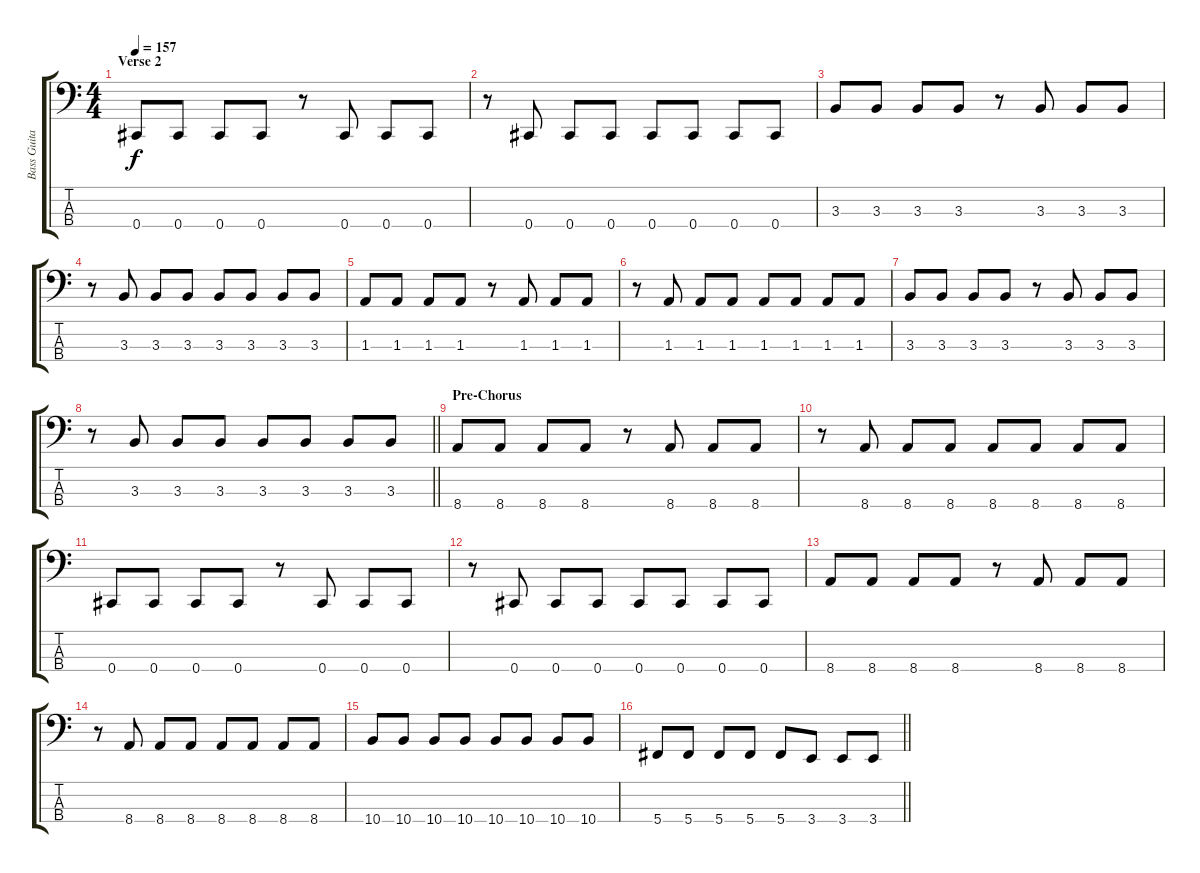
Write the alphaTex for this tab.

\track ("Bass Guitar" "Bass Guita") {instrument electricbassfinger}
\staff {score tabs}
\tuning (Gb2 Db2 Ab1 Db1) {hide}
\ts (4 4)
\section ("" "Verse 2")
\tempo 157
\clef f4
\ks c
0.4.8{dy f} 0.4.8 0.4.8 0.4.8 r.8 0.4.8 0.4.8 0.4.8 |
r.8 0.4.8 0.4.8 0.4.8 0.4.8 0.4.8 0.4.8 0.4.8 |
3.3.8 3.3.8 3.3.8 3.3.8 r.8 3.3.8 3.3.8 3.3.8 |
r.8 3.3.8 3.3.8 3.3.8 3.3.8 3.3.8 3.3.8 3.3.8 |
1.3.8 1.3.8 1.3.8 1.3.8 r.8 1.3.8 1.3.8 1.3.8 |
r.8 1.3.8 1.3.8 1.3.8 1.3.8 1.3.8 1.3.8 1.3.8 |
3.3.8 3.3.8 3.3.8 3.3.8 r.8 3.3.8 3.3.8 3.3.8 |
\barLineRight lightlight
r.8 3.3.8 3.3.8 3.3.8 3.3.8 3.3.8 3.3.8 3.3.8 |
\section ("" "Pre-Chorus")
8.4.8 8.4.8 8.4.8 8.4.8 r.8 8.4.8 8.4.8 8.4.8 |
r.8 8.4.8 8.4.8 8.4.8 8.4.8 8.4.8 8.4.8 8.4.8 |
0.4.8 0.4.8 0.4.8 0.4.8 r.8 0.4.8 0.4.8 0.4.8 |
r.8 0.4.8 0.4.8 0.4.8 0.4.8 0.4.8 0.4.8 0.4.8 |
8.4.8 8.4.8 8.4.8 8.4.8 r.8 8.4.8 8.4.8 8.4.8 |
r.8 8.4.8 8.4.8 8.4.8 8.4.8 8.4.8 8.4.8 8.4.8 |
10.4.8 10.4.8 10.4.8 10.4.8 10.4.8 10.4.8 10.4.8 10.4.8 |
\barLineRight lightlight
5.4.8 5.4.8 5.4.8 5.4.8 5.4.8 3.4.8 3.4.8 3.4.8
